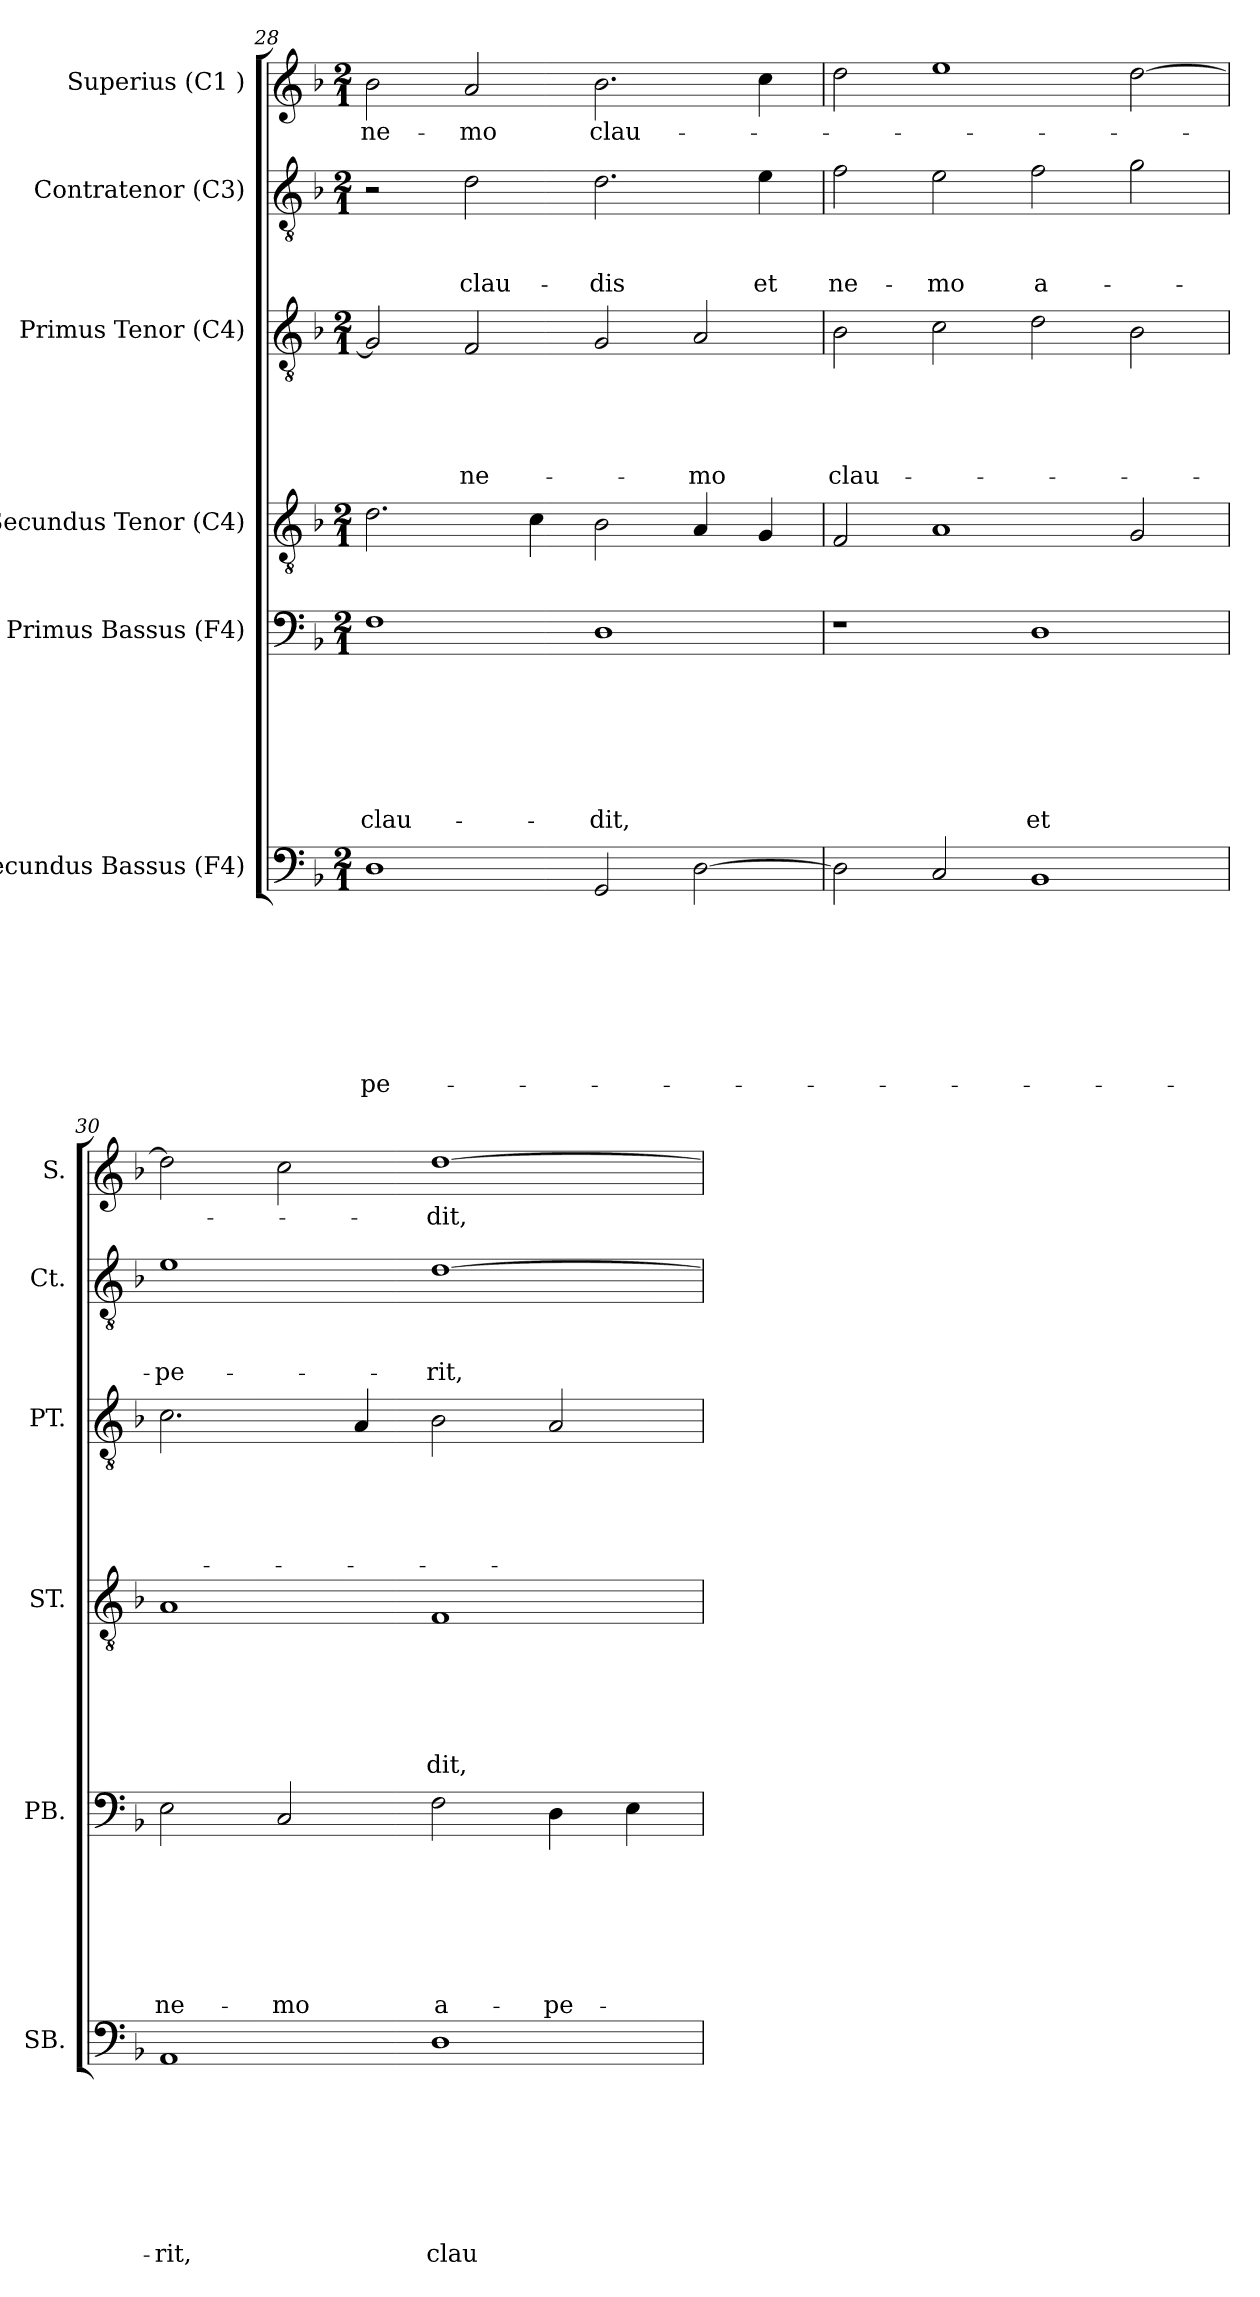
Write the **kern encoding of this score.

**kern	**text	**text	**text	**text	**text	**text	**text	**text	**kern	**text	**text	**text	**text	**text	**text	**text	**kern	**text	**text	**text	**text	**text	**text	**kern	**text	**text	**text	**text	**text	**kern	**text	**text	**text	**kern	**text
*part6	*part6	*part6	*part6	*part6	*part6	*part6	*part6	*part6	*part5	*part5	*part5	*part5	*part5	*part5	*part5	*part5	*part4	*part4	*part4	*part4	*part4	*part4	*part4	*part3	*part3	*part3	*part3	*part3	*part3	*part2	*part2	*part2	*part2	*part1	*part1
*staff6	*staff6	*staff6	*staff6	*staff6	*staff6	*staff6	*staff6	*staff6	*staff5	*staff5	*staff5	*staff5	*staff5	*staff5	*staff5	*staff5	*staff4	*staff4	*staff4	*staff4	*staff4	*staff4	*staff4	*staff3	*staff3	*staff3	*staff3	*staff3	*staff3	*staff2	*staff2	*staff2	*staff2	*staff1	*staff1
*I"Secundus Bassus (F4)	*	*	*	*	*	*	*	*	*I"Primus Bassus (F4)	*	*	*	*	*	*	*	*I"Secundus Tenor (C4)	*	*	*	*	*	*	*I"Primus Tenor (C4)	*	*	*	*	*	*I"Contratenor (C3)	*	*	*	*I"Superius (C1 )	*
*I'SB.	*	*	*	*	*	*	*	*	*I'PB.	*	*	*	*	*	*	*	*I'ST.	*	*	*	*	*	*	*I'PT.	*	*	*	*	*	*I'Ct.	*	*	*	*I'S.	*
!!LO:LB:g=z
*clefF4	*	*	*	*	*	*	*	*	*clefF4	*	*	*	*	*	*	*	*clefGv2	*	*	*	*	*	*	*clefGv2	*	*	*	*	*	*clefGv2	*	*	*	*clefG2	*
*k[b-]	*	*	*	*	*	*	*	*	*k[b-]	*	*	*	*	*	*	*	*k[b-]	*	*	*	*	*	*	*k[b-]	*	*	*	*	*	*k[b-]	*	*	*	*k[b-]	*
*F:	*	*	*	*	*	*	*	*	*F:	*	*	*	*	*	*	*	*F:	*	*	*	*	*	*	*F:	*	*	*	*	*	*F:	*	*	*	*F:	*
*M2/1	*	*	*	*	*	*	*	*	*M2/1	*	*	*	*	*	*	*	*M2/1	*	*	*	*	*	*	*M2/1	*	*	*	*	*	*M2/1	*	*	*	*M2/1	*
=28	=28	=28	=28	=28	=28	=28	=28	=28	=28	=28	=28	=28	=28	=28	=28	=28	=28	=28	=28	=28	=28	=28	=28	=28	=28	=28	=28	=28	=28	=28	=28	=28	=28	=28	=28
!	!	!	!	!	!	!	!	!LO:LY:b	!	!	!	!	!	!	!	!LO:LY:b	!	!	!	!	!	!	!	!	!	!	!	!	!	!	!	!	!	!	!LO:LY:b
1D	.	.	.	.	.	.	.	-pe-	1F	.	.	.	.	.	.	clau-	2.d\	.	.	.	.	.	.	2G/]	.	.	.	.	.	2r	.	.	.	2b-\	ne-
!	!	!	!	!	!	!	!	!	!	!	!	!	!	!	!	!	!	!	!	!	!	!	!	!	!	!	!	!	!LO:LY:b	!	!	!	!LO:LY:b	!	!LO:LY:b
.	.	.	.	.	.	.	.	.	.	.	.	.	.	.	.	.	.	.	.	.	.	.	.	2F/	.	.	.	.	ne-	2d\	.	.	clau-	2a/	-mo
.	.	.	.	.	.	.	.	.	.	.	.	.	.	.	.	.	4c\	.	.	.	.	.	.	.	.	.	.	.	.	.	.	.	.	.	.
!	!	!	!	!	!	!	!	!	!	!	!	!	!	!	!	!LO:LY:b	!	!	!	!	!	!	!	!	!	!	!	!	!	!	!	!	!LO:LY:b	!	!LO:LY:b
2GG/	.	.	.	.	.	.	.	.	1D	.	.	.	.	.	.	-dit,	2B-\	.	.	.	.	.	.	2G/	.	.	.	.	.	2.d\	.	.	-dis	2.b-\	clau-
!	!	!	!	!	!	!	!	!	!	!	!	!	!	!	!	!	!	!	!	!	!	!	!	!	!	!	!	!	!LO:LY:b	!	!	!	!	!	!
[>2D\	.	.	.	.	.	.	.	.	.	.	.	.	.	.	.	.	4A/	.	.	.	.	.	.	2A/	.	.	.	.	-mo	.	.	.	.	.	.
!	!	!	!	!	!	!	!	!	!	!	!	!	!	!	!	!	!	!	!	!	!	!	!	!	!	!	!	!	!	!	!	!	!LO:LY:b	!	!
.	.	.	.	.	.	.	.	.	.	.	.	.	.	.	.	.	4G/	.	.	.	.	.	.	.	.	.	.	.	.	4e\	.	.	et	4cc\	.
=29	=29	=29	=29	=29	=29	=29	=29	=29	=29	=29	=29	=29	=29	=29	=29	=29	=29	=29	=29	=29	=29	=29	=29	=29	=29	=29	=29	=29	=29	=29	=29	=29	=29	=29	=29
!	!	!	!	!	!	!	!	!	!	!	!	!	!	!	!	!	!	!	!	!	!	!	!	!	!	!	!	!	!LO:LY:b	!	!	!	!LO:LY:b	!	!
2D\]	.	.	.	.	.	.	.	.	1r	.	.	.	.	.	.	.	2F/	.	.	.	.	.	.	2B-\	.	.	.	.	clau-	2f\	.	.	ne-	2dd\	.
!	!	!	!	!	!	!	!	!	!	!	!	!	!	!	!	!	!	!	!	!	!	!	!	!	!	!	!	!	!	!	!	!	!LO:LY:b	!	!
2C/	.	.	.	.	.	.	.	.	.	.	.	.	.	.	.	.	1A	.	.	.	.	.	.	2c\	.	.	.	.	.	2e\	.	.	-mo	1ee	.
!	!	!	!	!	!	!	!	!	!	!	!	!	!	!	!	!LO:LY:b	!	!	!	!	!	!	!	!	!	!	!	!	!	!	!	!	!LO:LY:b	!	!
1BB-	.	.	.	.	.	.	.	.	1D	.	.	.	.	.	.	et	.	.	.	.	.	.	.	2d\	.	.	.	.	.	2f\	.	.	a-	.	.
.	.	.	.	.	.	.	.	.	.	.	.	.	.	.	.	.	2G/	.	.	.	.	.	.	2B-\	.	.	.	.	.	2g\	.	.	.	[>2dd\	.
=30	=30	=30	=30	=30	=30	=30	=30	=30	=30	=30	=30	=30	=30	=30	=30	=30	=30	=30	=30	=30	=30	=30	=30	=30	=30	=30	=30	=30	=30	=30	=30	=30	=30	=30	=30
!	!	!	!	!	!	!	!	!LO:LY:b	!	!	!	!	!	!	!	!LO:LY:b	!	!	!	!	!	!	!	!	!	!	!	!	!	!	!	!	!LO:LY:b	!	!
1AA	.	.	.	.	.	.	.	-rit,	2E\	.	.	.	.	.	.	ne-	1A	.	.	.	.	.	.	2.c\	.	.	.	.	.	1e	.	.	-pe-	2dd\]	.
!	!	!	!	!	!	!	!	!	!	!	!	!	!	!	!	!LO:LY:b	!	!	!	!	!	!	!	!	!	!	!	!	!	!	!	!	!	!	!
.	.	.	.	.	.	.	.	.	2C/	.	.	.	.	.	.	-mo	.	.	.	.	.	.	.	.	.	.	.	.	.	.	.	.	.	2cc\	.
.	.	.	.	.	.	.	.	.	.	.	.	.	.	.	.	.	.	.	.	.	.	.	.	4A/	.	.	.	.	.	.	.	.	.	.	.
!	!	!	!	!	!	!	!	!LO:LY:b	!	!	!	!	!	!	!	!LO:LY:b	!	!	!	!	!	!	!LO:LY:b	!	!	!	!	!	!	!	!	!	!LO:LY:b	!	!LO:LY:b
1D	.	.	.	.	.	.	.	clau-	2F\	.	.	.	.	.	.	a-	1F	.	.	.	.	.	-dit,	2B-\	.	.	.	.	.	[>1d	.	.	-rit,	[>1dd	-dit,
!	!	!	!	!	!	!	!	!	!	!	!	!	!	!	!	!LO:LY:b	!	!	!	!	!	!	!	!	!	!	!	!	!	!	!	!	!	!	!
.	.	.	.	.	.	.	.	.	4D\	.	.	.	.	.	.	-pe-	.	.	.	.	.	.	.	2A/	.	.	.	.	.	.	.	.	.	.	.
.	.	.	.	.	.	.	.	.	4E\	.	.	.	.	.	.	.	.	.	.	.	.	.	.	.	.	.	.	.	.	.	.	.	.	.	.
=	=	=	=	=	=	=	=	=	=	=	=	=	=	=	=	=	=	=	=	=	=	=	=	=	=	=	=	=	=	=	=	=	=	=	=
*-	*-	*-	*-	*-	*-	*-	*-	*-	*-	*-	*-	*-	*-	*-	*-	*-	*-	*-	*-	*-	*-	*-	*-	*-	*-	*-	*-	*-	*-	*-	*-	*-	*-	*-	*-
